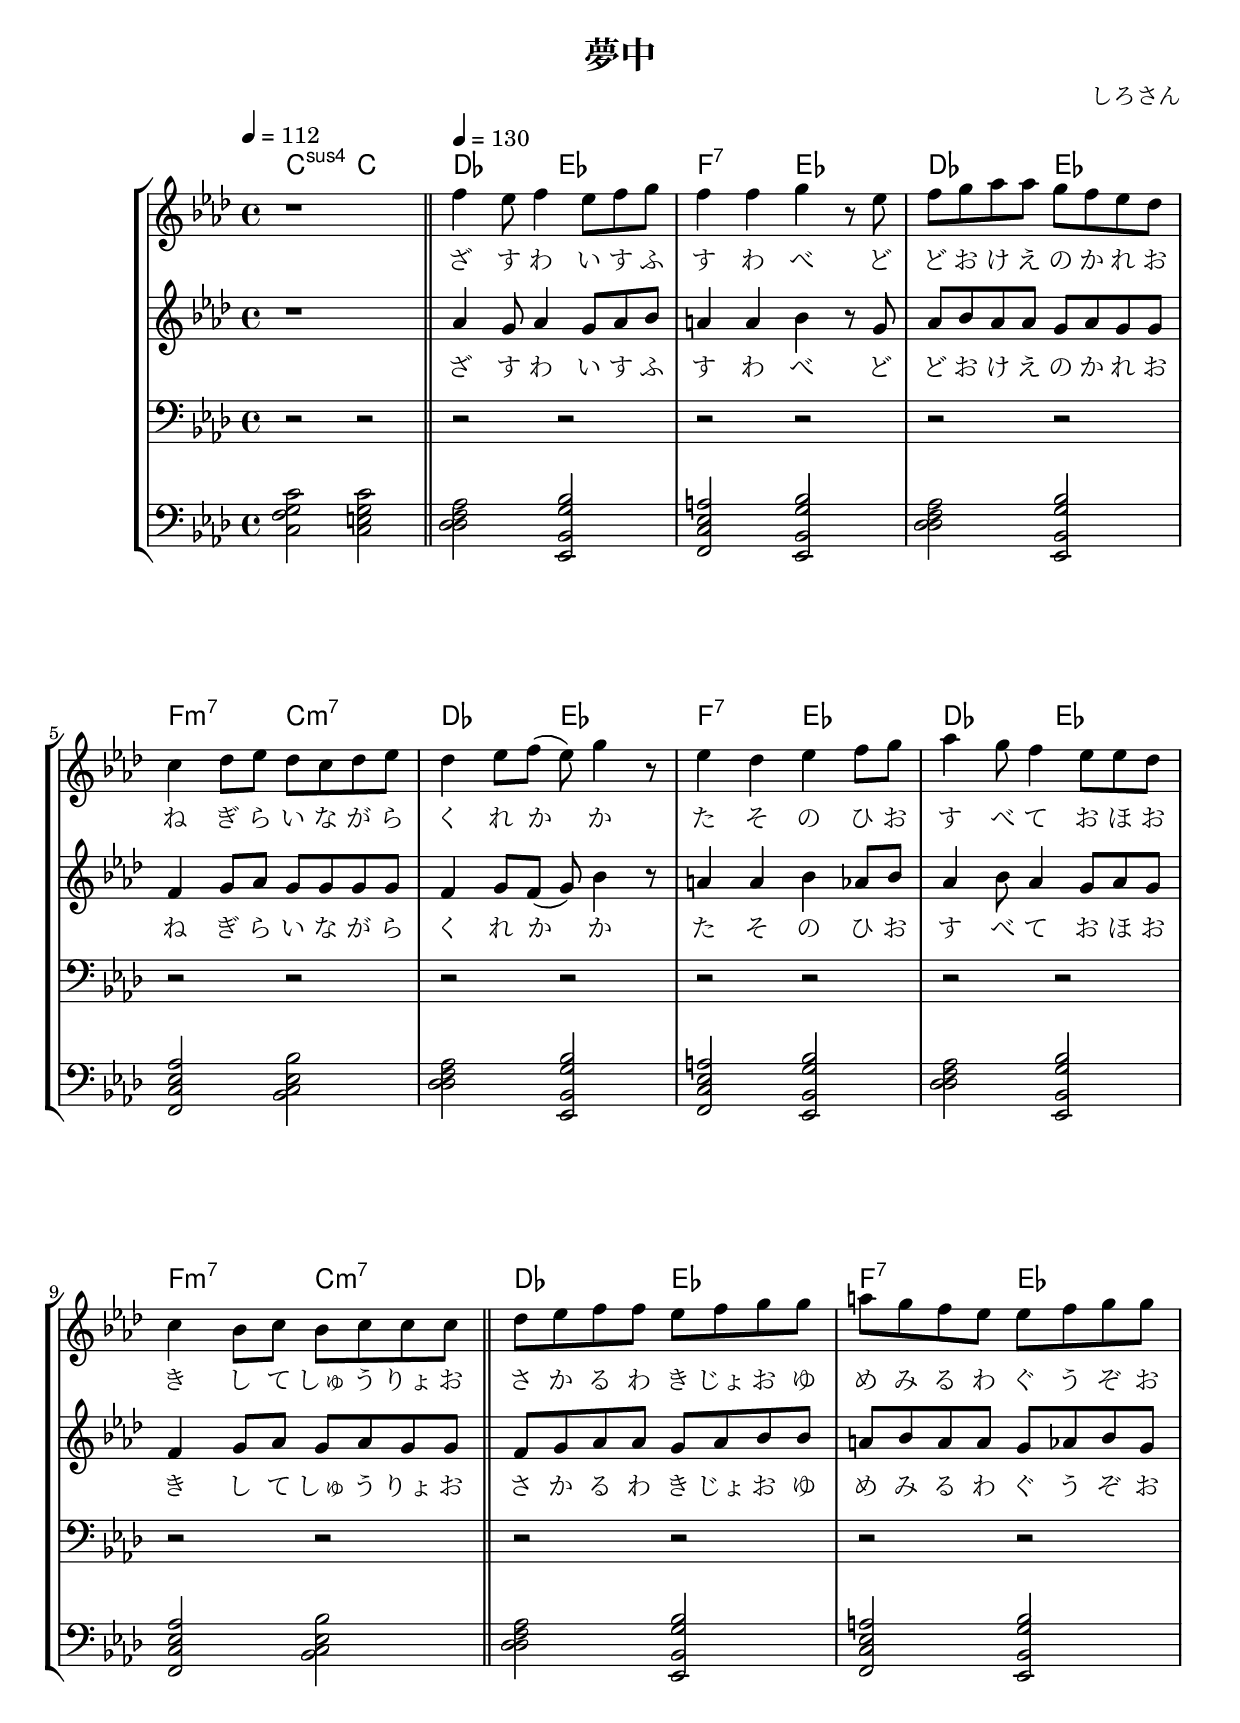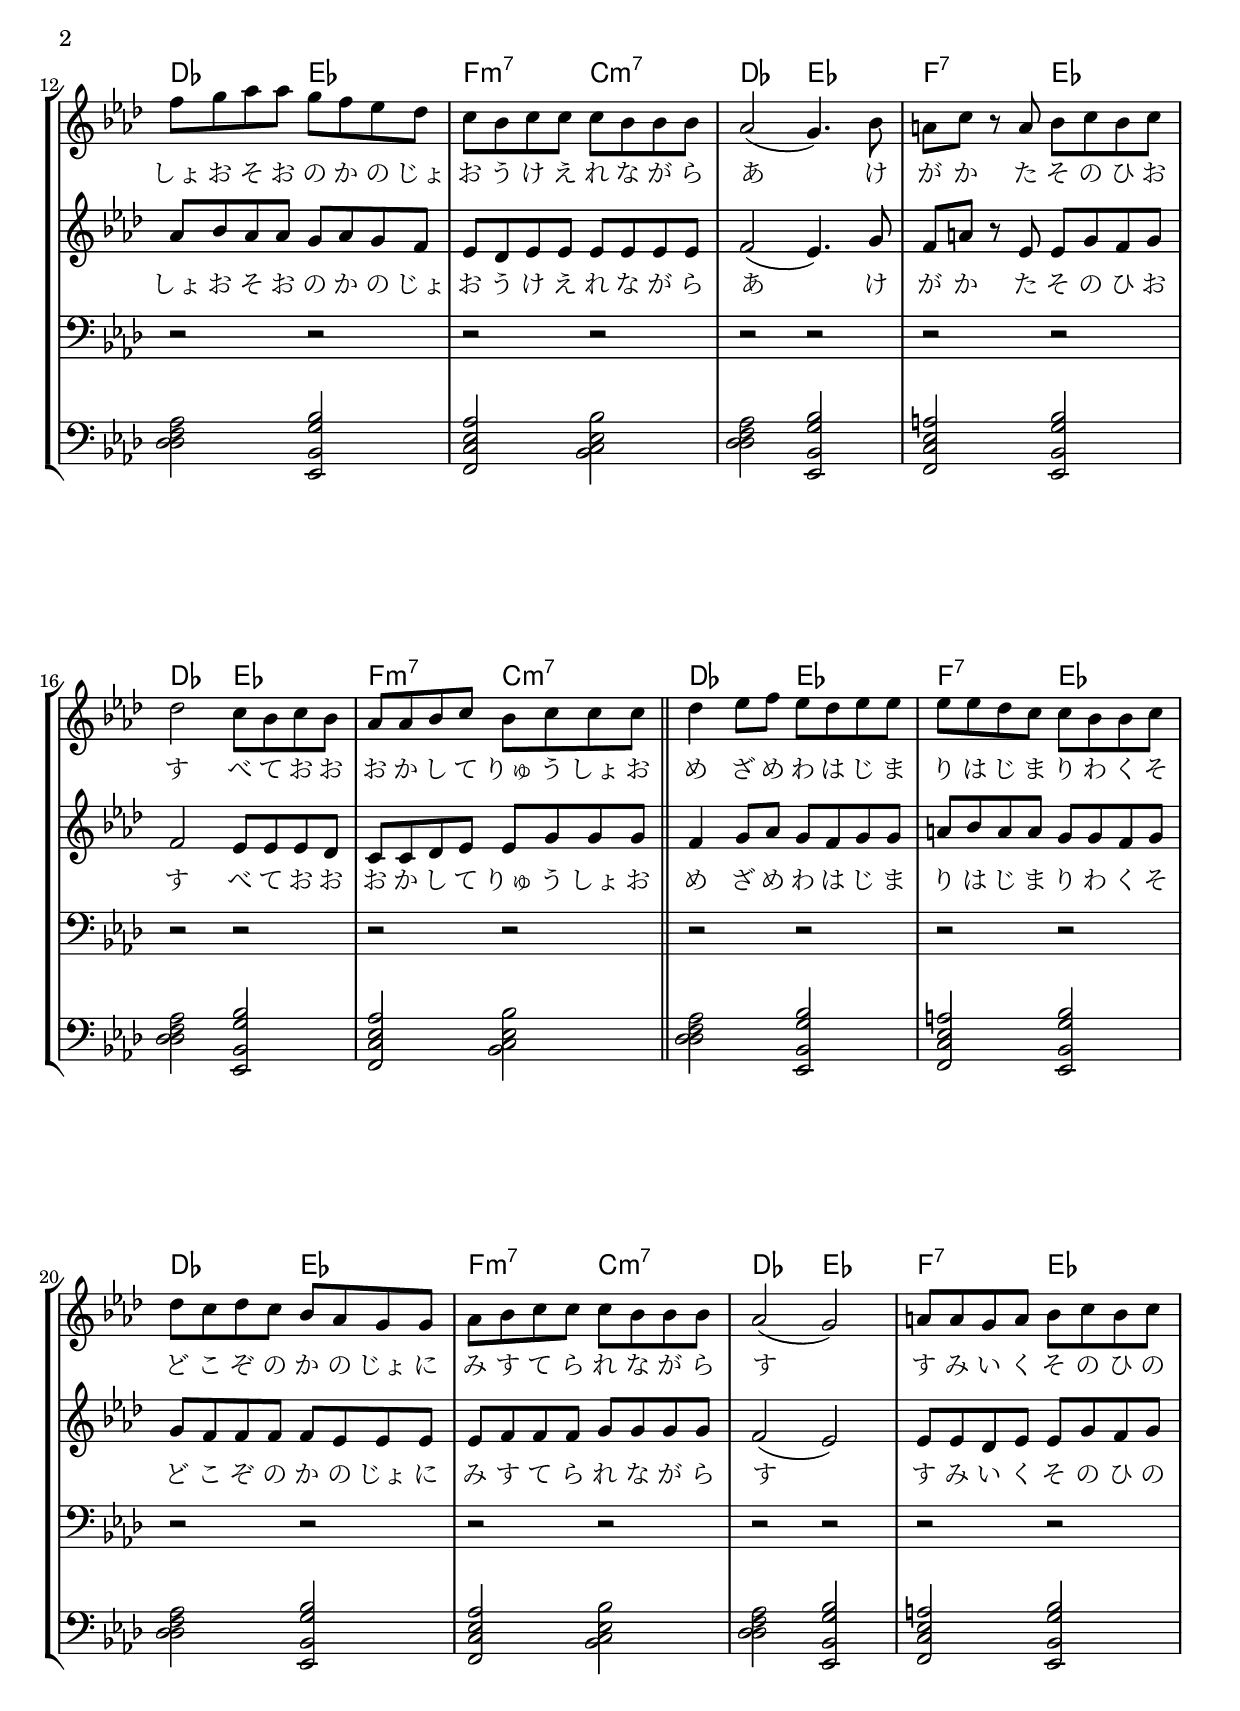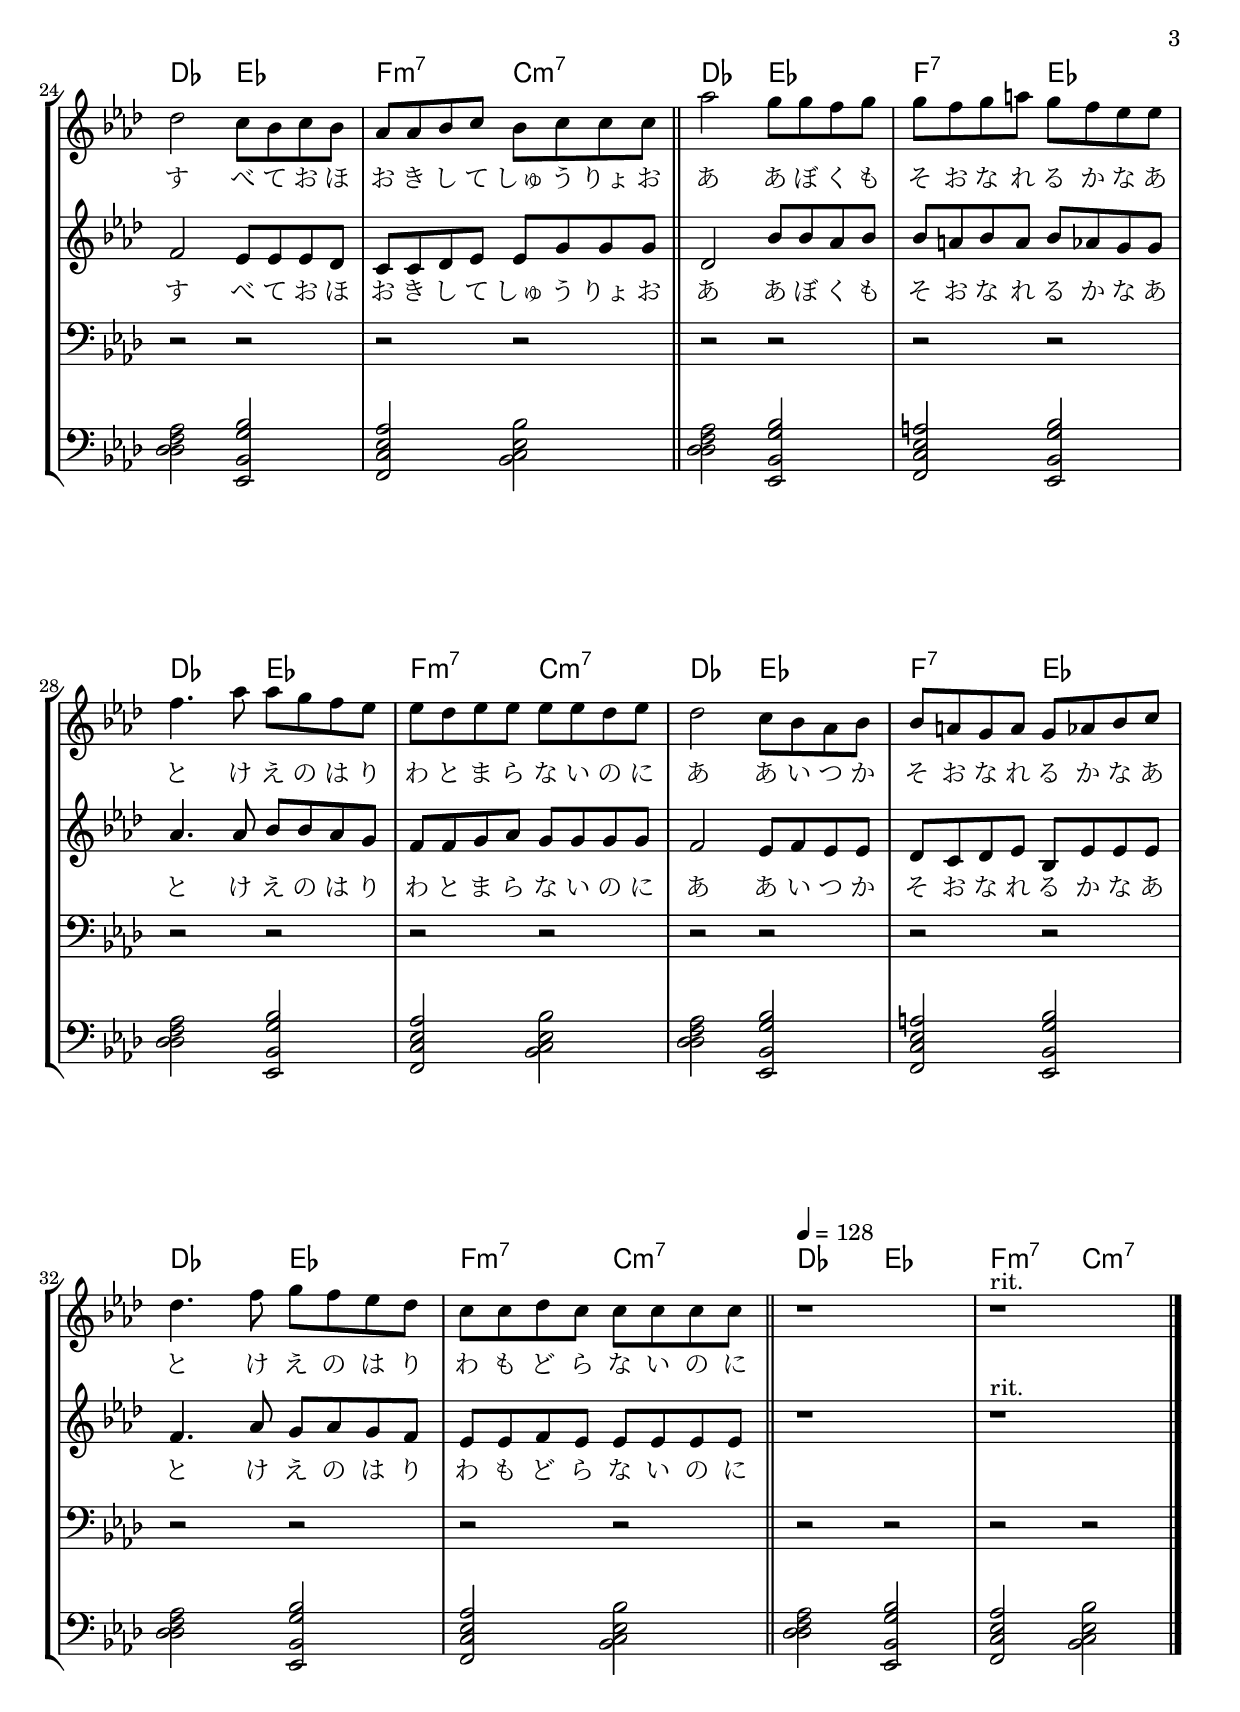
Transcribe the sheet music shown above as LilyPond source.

\version "2.12.1"

\header {
	title = \markup {夢中}
	composer = \markup \center-column {しろさん}
}

harmony = \chordmode {
	c2:sus4 c 

	des es f:7 es des es f:min7 c:min7 des es f:7 es des es f:min7 c:min7 

	des es f:7 es des es f:min7 c:min7 des es f:7 es des es f:min7 c:min7 

	des es f:7 es des es f:min7 c:min7 des es f:7 es des es f:min7 c:min7 

	des es f:7 es des es f:min7 c:min7 des es f:7 es des es f:min7 c:min7 

	des es f:min7 c:min7 
}

melody = {
	\key as \major
	\tempo 4 = 112
	r1   
	\set Staff.midiInstrument = #"mmi0.42"
		\tempo 4 = 130
f''4  es''8  f''4  es''8  f''8  g''8 
	f''4  f''4  g''4  r8  es''8 
	f''8  g''8  as''8  as''8  g''8  f''8  es''8  des''8 
	c''4  des''8  es''8  des''8  c''8  des''8  es''8 
	des''4  es''8  f''8  (es''8)  g''4  r8 
	es''4  des''4  es''4  f''8  g''8 
	as''4  g''8  f''4  es''8  es''8  des''8 
	c''4  bes'8  c''8  bes'8  c''8  c''8  c''8
	\set Staff.midiInstrument = #"mmi0.48"
	des''8  es''8  f''8  f''8  es''8  f''8  g''8  g''8 
	a''8  g''8  f''8  es''8  es''8  f''8  g''8  g''8 
	f''8  g''8  as''8  as''8  g''8  f''8  es''8  des''8 
	c''8  bes'8  c''8  c''8  c''8  bes'8  bes'8  bes'8 
	as'2  (g'4.)  bes'8 
	a'8  c''8  r8  a'8  bes'8  c''8  bes'8  c''8 
	des''2  c''8  bes'8  c''8  bes'8 
	as'8  as'8  bes'8  c''8  bes'8  c''8  c''8  c''8
	\set Staff.midiInstrument = #"mmi0.48"
	des''4  es''8  f''8  es''8  des''8  es''8  es''8 
	es''8  es''8  des''8  c''8  c''8  bes'8  bes'8  c''8 
	des''8  c''8  des''8  c''8  bes'8  as'8  g'8  g'8 
	as'8  bes'8  c''8  c''8  c''8  bes'8  bes'8  bes'8 
	as'2  (g'2) 
	a'8  a'8  g'8  a'8  bes'8  c''8  bes'8  c''8 
	des''2  c''8  bes'8  c''8  bes'8 
	as'8  as'8  bes'8  c''8  bes'8  c''8  c''8  c''8
	\set Staff.midiInstrument = #"mmi0.48"
	as''2  g''8  g''8  f''8  g''8 
	g''8  f''8  g''8  a''8  g''8  f''8  es''8  es''8 
	f''4.  as''8  as''8  g''8  f''8  es''8 
	es''8  des''8  es''8  es''8  es''8  es''8  des''8  es''8 
	des''2  c''8  bes'8  as'8  bes'8 
	bes'8  a'8  g'8  a'8  g'8  as'8  bes'8  c''8 
	des''4.  f''8  g''8  f''8  es''8  des''8 
	c''8  c''8  des''8  c''8  c''8  c''8  c''8  c''8
	\tempo 4 = 128
	r1 | r1^"rit." \bar "|."
}

words = \lyricmode {
	
	ざ  す  わ  い  す  ふ  す  わ  べ  ど  ど  お  け  え  の  か  れ  お  ね  ぎ  ら  い  な  が  ら  く  れ  か  か  た  そ  の  ひ  お  す  べ  て  お  ほ  お  き  し  て  しゅ  う  りょ  お  
	さ  か  る  わ  き  じょ  お  ゆ  め  み  る  わ  ぐ  う  ぞ  お  しょ  お  そ  お  の  か  の  じょ  お  う  け  え  れ  な  が  ら  あ  け  が  か  た  そ  の  ひ  お  す  べ  て  お  お  お  か  し  て  りゅ  う  しょ  お  
	め  ざ  め  わ  は  じ  ま  り  は  じ  ま  り  わ  く  そ  ど  こ  ぞ  の  か  の  じょ  に  み  す  て  ら  れ  な  が  ら  す  す  み  い  く  そ  の  ひ  の  す  べ  て  お  ほ  お  き  し  て  しゅ  う  りょ  お  
	あ  あ  ぼ  く  も  そ  お  な  れ  る  か  な  あ  と  け  え  の  は  り  わ  と  ま  ら  な  い  の  に  あ  あ  い  つ  か  そ  お  な  れ  る  か  な  あ  と  け  え  の  は  り  わ  も  ど  ら  な  い  の  に  
	
}

secondmelody = {
	\key as \major
	\tempo 4 = 112
	r1   
	\set Staff.midiInstrument = #"mmi0.42"
		\tempo 4 = 130
as'4  g'8  as'4  g'8  as'8  bes'8 
	a'4  a'4  bes'4  r8  g'8 
	as'8  bes'8  as'8  as'8  g'8  as'8  g'8  g'8 
	f'4  g'8  as'8  g'8  g'8  g'8  g'8 
	f'4  g'8  f'8  (g'8)  bes'4  r8 
	a'4  a'4  bes'4  as'8  bes'8 
	as'4  bes'8  as'4  g'8  as'8  g'8 
	f'4  g'8  as'8  g'8  as'8  g'8  g'8
	\set Staff.midiInstrument = #"mmi0.48"
	f'8  g'8  as'8  as'8  g'8  as'8  bes'8  bes'8 
	a'8  bes'8  a'8  a'8  g'8  as'8  bes'8  g'8 
	as'8  bes'8  as'8  as'8  g'8  as'8  g'8  f'8 
	es'8  des'8  es'8  es'8  es'8  es'8  es'8  es'8 
	f'2  (es'4.)  g'8 
	f'8  a'8  r8  es'8  es'8  g'8  f'8  g'8 
	f'2  es'8  es'8  es'8  des'8 
	c'8  c'8  des'8  es'8  es'8  g'8  g'8  g'8
	\set Staff.midiInstrument = #"mmi0.48"
	f'4  g'8  as'8  g'8  f'8  g'8  g'8 
	a'8  bes'8  a'8  a'8  g'8  g'8  f'8  g'8 
	g'8  f'8  f'8  f'8  f'8  es'8  es'8  es'8 
	es'8  f'8  f'8  f'8  g'8  g'8  g'8  g'8 
	f'2  (es'2) 
	es'8  es'8  des'8  es'8  es'8  g'8  f'8  g'8 
	f'2  es'8  es'8  es'8  des'8 
	c'8  c'8  des'8  es'8  es'8  g'8  g'8  g'8
	\set Staff.midiInstrument = #"mmi0.48"
	des'2  bes'8  bes'8  as'8  bes'8 
	bes'8  a'8  bes'8  a'8  bes'8  as'8  g'8  g'8 
	as'4.  as'8  bes'8  bes'8  as'8  g'8 
	f'8  f'8  g'8  as'8  g'8  g'8  g'8  g'8 
	f'2  es'8  f'8  es'8  es'8 
	des'8  c'8  des'8  es'8  bes8  es'8  es'8  es'8 
	f'4.  as'8  g'8  as'8  g'8  f'8 
	es'8  es'8  f'8  es'8  es'8  es'8  es'8  es'8
	\tempo 4 = 128
	r1 | r1^"rit." \bar "|."
}

secondwords = \lyricmode {
	
	ざ  す  わ  い  す  ふ  す  わ  べ  ど  ど  お  け  え  の  か  れ  お  ね  ぎ  ら  い  な  が  ら  く  れ  か  か  た  そ  の  ひ  お  す  べ  て  お  ほ  お  き  し  て  しゅ  う  りょ  お  
	さ  か  る  わ  き  じょ  お  ゆ  め  み  る  わ  ぐ  う  ぞ  お  しょ  お  そ  お  の  か  の  じょ  お  う  け  え  れ  な  が  ら  あ  け  が  か  た  そ  の  ひ  お  す  べ  て  お  お  お  か  し  て  りゅ  う  しょ  お  
	め  ざ  め  わ  は  じ  ま  り  は  じ  ま  り  わ  く  そ  ど  こ  ぞ  の  か  の  じょ  に  み  す  て  ら  れ  な  が  ら  す  す  み  い  く  そ  の  ひ  の  す  べ  て  お  ほ  お  き  し  て  しゅ  う  りょ  お  
	あ  あ  ぼ  く  も  そ  お  な  れ  る  か  な  あ  と  け  え  の  は  り  わ  と  ま  ら  な  い  の  に  あ  あ  い  つ  か  そ  お  な  れ  る  か  な  あ  と  け  え  の  は  り  わ  も  ど  ら  な  い  の  に  
	
}

tempochange = {
	\tempo 4 = 112
	r1 \bar "||"
	\tempo 4 = 130
	r1 | r1 | r1 | r1 | r1 | r1 | r1 | r1 \bar "||"
	\tempo 4 = 130
	r1 | r1 | r1 | r1 | r1 | r1 | r1 | r1 \bar "||"
	\tempo 4 = 130
	r1 | r1 | r1 | r1 | r1 | r1 | r1 | r1 \bar "||"
	\tempo 4 = 130
	r1 | r1 | r1 | r1 | r1 | r1 | r1 | r1 \bar "||"
	\tempo 4 = 128
	r1 | \tempo 4 = 96 r2 \tempo 4 = 85 r2 \bar "|."
}

mainacc = {
	\clef bass
	\set Staff.midiInstrument = #"Acoustic grand"
	\key as \major
	\tempo 4 = 112
	r2
	r2
	\bar "||"

	\set Staff.midiInstrument = #"Acoustic grand"
	\tempo 4 = 130
	r2
	r2
	r2
	r2
	r2
	r2
	r2
	r2
	r2
	r2
	r2
	r2
	r2
	r2
	r2
	r2
	\bar "||"

	\set Staff.midiInstrument = #"Acoustic grand"
	r2
	r2
	r2
	r2
	r2
	r2
	r2
	r2
	r2
	r2
	r2
	r2
	r2
	r2
	r2
	r2
	\bar "||"

	\set Staff.midiInstrument = #"Acoustic grand"
	r2
	r2
	r2
	r2
	r2
	r2
	r2
	r2
	r2
	r2
	r2
	r2
	r2
	r2
	r2
	r2
	\bar "||"

	\set Staff.midiInstrument = #"Acoustic grand"
	r2
	r2
	r2
	r2
	r2
	r2
	r2
	r2
	r2
	r2
	r2
	r2
	r2
	r2
	r2
	r2
	\bar "||"

	\set Staff.midiInstrument = #"Acoustic grand"
	\tempo 4 = 128
	r2
	r2
	r2
	r2
	\bar "|."
}

subacc = {
	\clef bass
	\set Staff.midiInstrument = #"Trombone"
	\key as \major
	\tempo 4 = 112
	<c f g c'>2
	<c e g c'>2
	\bar "||"

	\set Staff.midiInstrument = #"Acoustic grand"
	\tempo 4 = 130
	<des des f as>2
	<es, bes, g bes>2
	<f, c es a>2
	<es, bes, g bes>2
	<des des f as>2
	<es, bes, g bes>2
	<f, c es as>2
	<c bes, es bes>2
	<des des f as>2
	<es, bes, g bes>2
	<f, c es a>2
	<es, bes, g bes>2
	<des des f as>2
	<es, bes, g bes>2
	<f, c es as>2
	<c bes, es bes>2
	\bar "||"

	\set Staff.midiInstrument = #"Acoustic grand"
	<des des f as>2
	<es, bes, g bes>2
	<f, c es a>2
	<es, bes, g bes>2
	<des des f as>2
	<es, bes, g bes>2
	<f, c es as>2
	<c bes, es bes>2
	<des des f as>2
	<es, bes, g bes>2
	<f, c es a>2
	<es, bes, g bes>2
	<des des f as>2
	<es, bes, g bes>2
	<f, c es as>2
	<c bes, es bes>2
	\bar "||"

	\set Staff.midiInstrument = #"Acoustic grand"
	<des des f as>2
	<es, bes, g bes>2
	<f, c es a>2
	<es, bes, g bes>2
	<des des f as>2
	<es, bes, g bes>2
	<f, c es as>2
	<c bes, es bes>2
	<des des f as>2
	<es, bes, g bes>2
	<f, c es a>2
	<es, bes, g bes>2
	<des des f as>2
	<es, bes, g bes>2
	<f, c es as>2
	<c bes, es bes>2
	\bar "||"

	\set Staff.midiInstrument = #"Acoustic grand"
	<des des f as>2
	<es, bes, g bes>2
	<f, c es a>2
	<es, bes, g bes>2
	<des des f as>2
	<es, bes, g bes>2
	<f, c es as>2
	<c bes, es bes>2
	<des des f as>2
	<es, bes, g bes>2
	<f, c es a>2
	<es, bes, g bes>2
	<des des f as>2
	<es, bes, g bes>2
	<f, c es as>2
	<c bes, es bes>2
	\bar "||"

	\set Staff.midiInstrument = #"Acoustic grand"
	\tempo 4 = 128
	<des des f as>2
	<es, bes, g bes>2
	<f, c es as>2
	<c bes, es bes>2
	\bar "|."
}

percA = {
	\drummode {
	r8 hh2. r8  \bar "||"
	hh8 hh8 hh8 hh8 hh8 hh8 hh8 hh8  |hh8 hh8 hh8 hh8 hh4 hh8 hh8  |hh8 hh8 hh8 hh8 hh8 hh8 hh8 hh8  |hh8 hh8 hh8 hh2 r8  |hh8 hh8 hh8 hh8 hh8 hh8 hh8 hh8  |hh8 hh8 hh8 hh8 hh4 hh8 hh8  |hh8 hh8 hh8 hh8 hh8 hh8 hh8 hh8  |r8 hh2. r8  \bar "||"
	hh8 hh8 hh8 hh8 hh8 hh8 hh8 hh8  |hh8 hh8 hh8 hh8 hh4 hh8 hh8  |hh8 hh8 hh8 hh8 hh8 hh8 hh8 hh8  |hh8 hh8 hh8 hh2 r8  |hh8 hh8 hh8 hh8 hh8 hh8 hh8 hh8  |hh8 hh8 hh8 hh8 hh4 hh8 hh8  |hh8 hh8 hh8 hh8 hh8 hh8 hh8 hh8  |r8 hh2. r8  \bar "||"
	hh8 hh8 hh8 hh8 hh8 hh8 hh8 hh8  |hh8 hh8 hh8 hh8 hh4 hh8 hh8  |hh8 hh8 hh8 hh8 hh8 hh8 hh8 hh8  |hh8 hh8 hh8 hh2 r8  |hh8 hh8 hh8 hh8 hh8 hh8 hh8 hh8  |hh8 hh8 hh8 hh8 hh4 hh8 hh8  |hh8 hh8 hh8 hh8 hh8 hh8 hh8 hh8  |r8 hh2. r8  \bar "||"
	hh8 hh8 hh8 hh8 hh8 hh8 hh8 hh8  |hh8 hh8 hh8 hh8 hh4 hh8 hh8  |hh8 hh8 hh8 hh8 hh8 hh8 hh8 hh8  |hh8 hh8 hh8 hh2 r8  |hh8 hh8 hh8 hh8 hh8 hh8 hh8 hh8  |hh8 hh8 hh8 hh8 hh4 hh8 hh8  |hh8 hh8 hh8 hh8 hh8 hh8 hh8 hh8  |r8 hh2. r8  \bar "||"
	hh8 hh8 hh8 hh8 hh8 hh8 hh8 hh8  |r8 hh2. r8  \bar "|."
	}
}

percB = {
	\drummode {
	r4 sn2 sn4  \bar "||"
	r4 sn8. sn8 sn8. sn8. sn16  |r4 sn8. sn8 sn8. sn4  |r4 sn8. sn8 sn8. sn8. sn16  |r8 sn8 sn4 sn8 sn16 sn8 sn8 sn16  |r4 sn8. sn8 sn8. sn8. sn16  |r4 sn8. sn8 sn8. sn4  |r4 sn8. sn8 sn8. sn8. sn16  |r4 sn2 sn4  \bar "||"
	r4 sn8. sn8 sn8. sn8. sn16  |r4 sn8. sn8 sn8. sn4  |r4 sn8. sn8 sn8. sn8. sn16  |r8 sn8 sn4 sn8 sn16 sn8 sn8 sn16  |r4 sn8. sn8 sn8. sn8. sn16  |r4 sn8. sn8 sn8. sn4  |r4 sn8. sn8 sn8. sn8. sn16  |r4 sn2 sn4  \bar "||"
	r4 sn8. sn8 sn8. sn8. sn16  |r4 sn8. sn8 sn8. sn4  |r4 sn8. sn8 sn8. sn8. sn16  |r8 sn8 sn4 sn8 sn16 sn8 sn8 sn16  |r4 sn8. sn8 sn8. sn8. sn16  |r4 sn8. sn8 sn8. sn4  |r4 sn8. sn8 sn8. sn8. sn16  |r4 sn2 sn4  \bar "||"
	r4 sn8. sn8 sn8. sn8. sn16  |r4 sn8. sn8 sn8. sn4  |r4 sn8. sn8 sn8. sn8. sn16  |r8 sn8 sn4 sn8 sn16 sn8 sn8 sn16  |r4 sn8. sn8 sn8. sn8. sn16  |r4 sn8. sn8 sn8. sn4  |r4 sn8. sn8 sn8. sn8. sn16  |r4 sn2 sn4  \bar "||"
	r4 sn8. sn8 sn8. sn8. sn16  |r4 sn2 sn4  \bar "|."
	}
}

percC = {
	\drummode {
	bd8 bd4. bd4. bd8  \bar "||"
	bd8 bd4 bd2 bd8  |bd8 bd2 bd4.  |bd8 bd4 bd2 bd8  |bd4 r16 bd8. bd2  |bd8 bd4 bd2 bd8  |bd8 bd2 bd4.  |bd8 bd4 bd2 bd8  |bd8 bd4. bd4. bd8  \bar "||"
	bd8 bd4 bd2 bd8  |bd8 bd2 bd4.  |bd8 bd4 bd2 bd8  |bd4 r16 bd8. bd2  |bd8 bd4 bd2 bd8  |bd8 bd2 bd4.  |bd8 bd4 bd2 bd8  |bd8 bd4. bd4. bd8  \bar "||"
	bd8 bd4 bd2 bd8  |bd8 bd2 bd4.  |bd8 bd4 bd2 bd8  |bd4 r16 bd8. bd2  |bd8 bd4 bd2 bd8  |bd8 bd2 bd4.  |bd8 bd4 bd2 bd8  |bd8 bd4. bd4. bd8  \bar "||"
	bd8 bd4 bd2 bd8  |bd8 bd2 bd4.  |bd8 bd4 bd2 bd8  |bd4 r16 bd8. bd2  |bd8 bd4 bd2 bd8  |bd8 bd2 bd4.  |bd8 bd4 bd2 bd8  |bd8 bd4. bd4. bd8  \bar "||"
	bd8 bd4 bd2 bd8  |bd8 bd4. bd4. bd8  \bar "|."
	}
}

percD = {
	\drummode {
	r1  \bar "||"
	r1  |r2 r8 hho4.  |r1  |r4. r16 hho2 r16  |r1  |r2 r8 hho4.  |r1  |r4. r16 hho2 r16  \bar "||"
	r1  |r2 r8 hho4.  |r1  |r4. r16 hho2 r16  |r1  |r2 r8 hho4.  |r1  |r4. r16 hho2 r16  \bar "||"
	r1  |r2 r8 hho4.  |r1  |r4. r16 hho2 r16  |r1  |r2 r8 hho4.  |r1  |r4. r16 hho2 r16  \bar "||"
	r1  |r2 r8 hho4.  |r1  |r4. r16 hho2 r16  |r1  |r2 r8 hho4.  |r1  |r4. r16 hho2 r16  \bar "||"
	r1  |r2 r8 hho4.  \bar "|."
	}
}

percE = {
	\drummode {
	cymc1  \bar "||"
	r1 |r1 |r1 |r1 |r1 |r1 |r1 |cymc1  \bar "||"
	r1 |r1 |r1 |r1 |r1 |r1 |r1 |cymc1  \bar "||"
	r1 |r1 |r1 |r1 |r1 |r1 |r1 |cymc1  \bar "||"
	r1 |r1 |r1 |r1 |r1 |r1 |r1 |cymc1  \bar "||"
	r1 |cymc1  \bar "|."
	}
}

percF = {
	\drummode {
	r4 r16 tommh16 tommh4. tommh4  \bar "||"
	r1 |r1 |r1 |r1 |r1 |r1 |r1 |r4 r16 tommh16 tommh4. tommh4  \bar "||"
	r1 |r1 |r1 |r1 |r1 |r1 |r1 |r4 r16 tommh16 tommh4. tommh4  \bar "||"
	r1 |r1 |r1 |r1 |r1 |r1 |r1 |r4 r16 tommh16 tommh4. tommh4  \bar "||"
	r1 |r1 |r1 |r1 |r1 |r1 |r1 |r4 r16 tommh16 tommh4. tommh4  \bar "||"
	r1 |r4 r16 tommh16 tommh4. tommh4  \bar "|."
	}
}

percG = {
	\drummode {
	r4. r16 tomml4. tomml8.  \bar "||"
	r1 |r1 |r1 |r1 |r1 |r1 |r1 |r4. r16 tomml4. tomml8.  \bar "||"
	r1 |r1 |r1 |r1 |r1 |r1 |r1 |r4. r16 tomml4. tomml8.  \bar "||"
	r1 |r1 |r1 |r1 |r1 |r1 |r1 |r4. r16 tomml4. tomml8.  \bar "||"
	r1 |r1 |r1 |r1 |r1 |r1 |r1 |r4. r16 tomml4. tomml8.  \bar "||"
	r1 |r4. r16 tomml4. tomml8.  \bar "|."
	}
}

percH = {
	\drummode {
	r2 r16 toml8 toml4 r16  \bar "||"
	r1 |r1 |r1 |r1 |r1 |r1 |r1 |r2 r16 toml8 toml4 r16  \bar "||"
	r1 |r1 |r1 |r1 |r1 |r1 |r1 |r2 r16 toml8 toml4 r16  \bar "||"
	r1 |r1 |r1 |r1 |r1 |r1 |r1 |r2 r16 toml8 toml4 r16  \bar "||"
	r1 |r1 |r1 |r1 |r1 |r1 |r1 |r2 r16 toml8 toml4 r16  \bar "||"
	r1 |r2 r16 toml8 toml4 r16  \bar "|."
	}
}

percI = {
	\drummode {
	r2 r8 tomfh4 tomfh8  \bar "||"
	r1 |r1 |r1 |r1 |r1 |r1 |r1 |r2 r8 tomfh4 tomfh8  \bar "||"
	r1 |r1 |r1 |r1 |r1 |r1 |r1 |r2 r8 tomfh4 tomfh8  \bar "||"
	r1 |r1 |r1 |r1 |r1 |r1 |r1 |r2 r8 tomfh4 tomfh8  \bar "||"
	r1 |r1 |r1 |r1 |r1 |r1 |r1 |r2 r8 tomfh4 tomfh8  \bar "||"
	r1 |r2 r8 tomfh4 tomfh8  \bar "|."
	}
}

\score {
	<<
		\new StaffGroup <<
			\new ChordNames {\harmony}
			\new Voice = "melody" {\melody}
			\new Lyrics \lyricsto "melody" \words
			\new Voice = "secondmelody" {\secondmelody}
			\new Lyrics \lyricsto "secondmelody" \secondwords
			\new Staff = "mainacc" {\mainacc}
			\new Staff = "subacc" {\subacc}
		>>
	>>
	\layout { }
}
